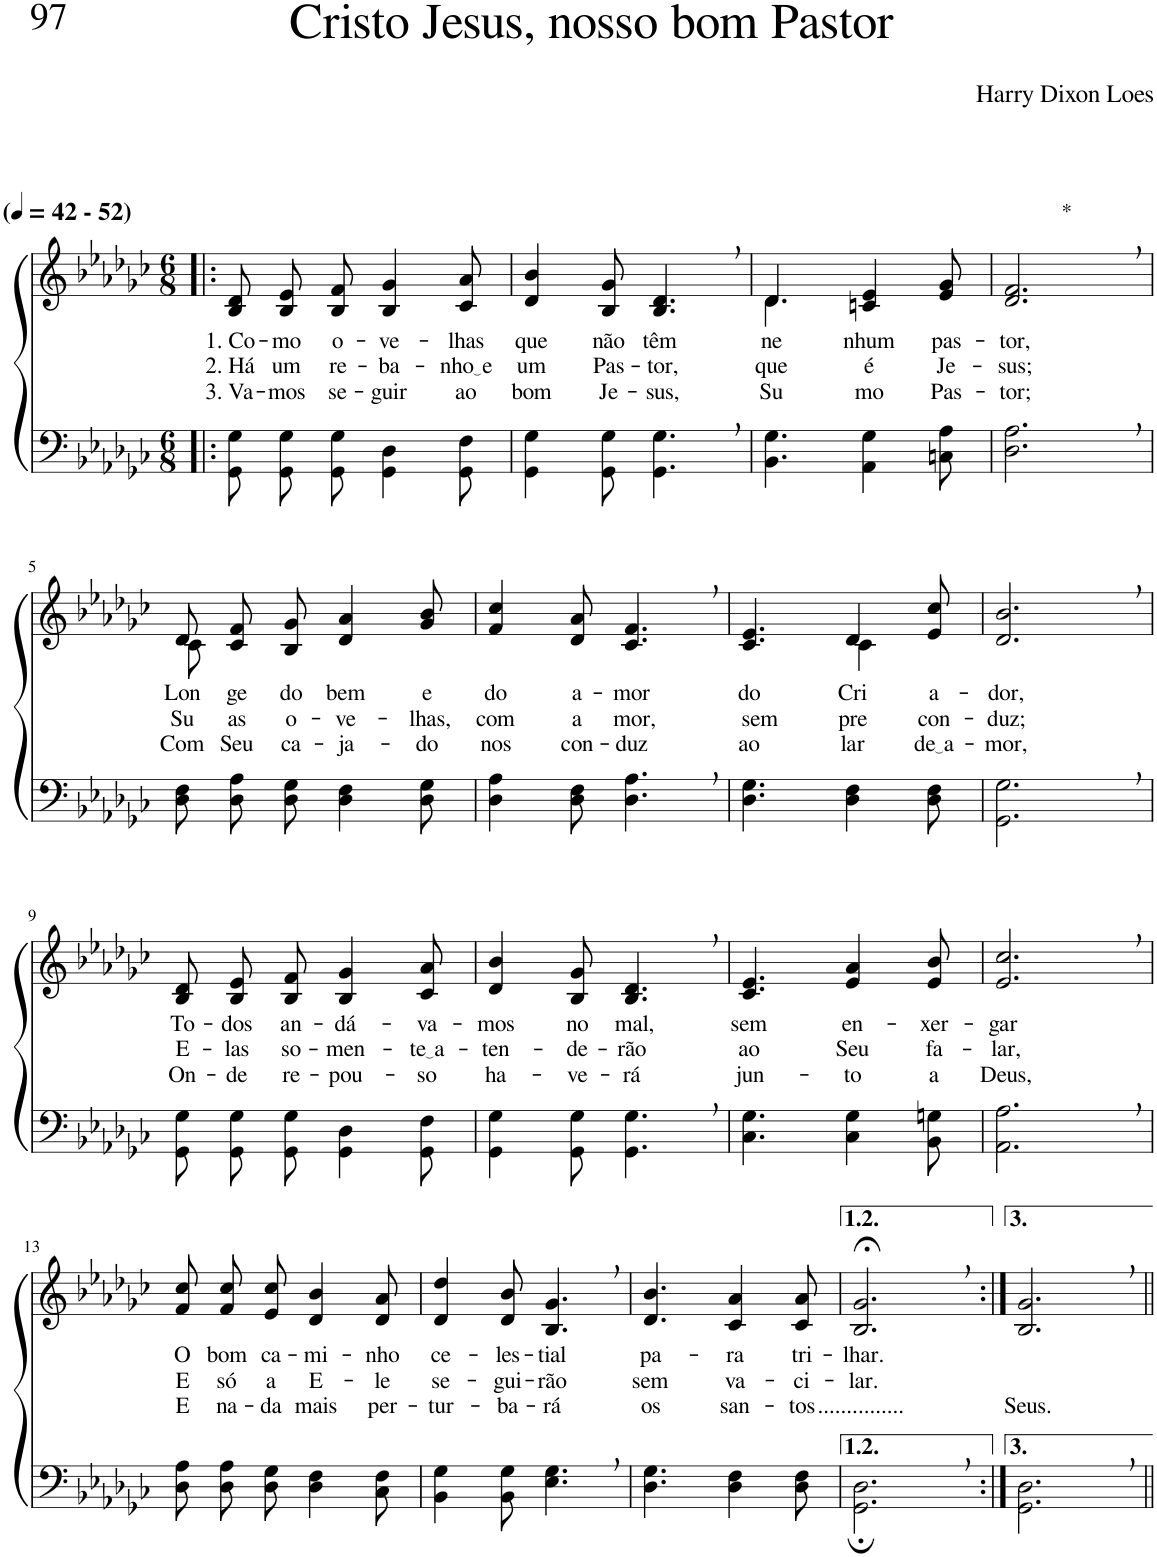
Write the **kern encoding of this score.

**kern	**kern	**text	**text	**text
*part2	*part1	*part1	*part1	*part1
*staff2	*staff1	*staff1	*staff1	*staff1
*I"Parte III e IV	*I"Parte I e II	*	*	*
*clefF4	*clefG2	*	*	*
*Trd-1c-2	*Trd-1c-2	*	*	*
*k[b-e-a-d-g-c-]	*k[b-e-a-d-g-c-]	*	*	*
*M6/8	*M6/8	*	*	*
*MM42	*MM42	*	*	*
=1!|:	=1!|:	=1!|:	=1!|:	=1!|:
!	!LO:TX:a:B:t=(	!	!	!
!	!LO:TX:a:B:t=- 52)	!	!	!
!	!	!LO:LY:b	!LO:LY:b	!LO:LY:b
8GG-/ 8G-/L	8B-/ 8d-/L	1. Co-	2. Há	3. Va-
!	!	!LO:LY:b	!LO:LY:b	!LO:LY:b
8GG-/ 8G-/	8B-/ 8e-/	-mo	um	-mos
!	!	!LO:LY:b	!LO:LY:b	!LO:LY:b
8GG-/ 8G-/J	8B-/ 8f/J	o-	re-	se-
!	!	!LO:LY:b	!LO:LY:b	!LO:LY:b
4GG-\ 4D-\	4B-/ 4g-/	-ve-	-ba-	-guir
!	!	!LO:LY:b	!LO:LY:b	!LO:LY:b
8GG-\ 8F\	8c-/ 8a-/	-lhas	nho e	ao
=2	=2	=2	=2	=2
!	!	!LO:LY:b	!LO:LY:b	!LO:LY:b
4GG-\ 4G-\	4d-/ 4b-/	que	um	bom
!	!	!LO:LY:b	!LO:LY:b	!LO:LY:b
8GG-\ 8G-\	8B-/ 8g-/	não	Pas-	Je-
!	!	!LO:LY:b	!LO:LY:b	!LO:LY:b
4.GG-\, 4.G-\,	4.B-/, 4.d-/,	têm	-tor,	-sus,
=3	=3	=3	=3	=3
*	*^	*	*	*
!	!	!	!LO:LY:b	!LO:LY:b	!LO:LY:b
4.BB-\ 4.G-\	4.d-/	4.d-\	ne-	que	Su-
!	!	!	!LO:LY:b	!LO:LY:b	!LO:LY:b
4AA-\ 4G-\	4cn/ 4e-/	4.ryy	-nhum	é	-mo
!	!	!	!LO:LY:b	!LO:LY:b	!LO:LY:b
8Cn\ 8A-\	8e-/ 8g-/	.	pas-	Je-	Pas-
*	*v	*v	*	*	*
=4	=4	=4	=4	=4
!	!LO:TX:a:t=*	!	!	!
!	!	!LO:LY:b	!LO:LY:b	!LO:LY:b
2.D-\, 2.A-\,	2.d-/, 2.f/,	-tor,	-sus;	-tor;
!!LO:LB:g=z
=5	=5	=5	=5	=5
*	*^	*	*	*
!	!	!	!LO:LY:b	!LO:LY:b	!LO:LY:b
8D-\ 8F\L	8d-/L	8c-\	Lon-	Su-	Com
!	!	!	!LO:LY:b	!LO:LY:b	!LO:LY:b
8D-\ 8A-\	8c-/ 8f/	2ryy	-ge	-as	Seu
!	!	!	!LO:LY:b	!LO:LY:b	!LO:LY:b
8D-\ 8G-\J	8B-/ 8g-/J	.	do	o-	ca-
!	!	!	!LO:LY:b	!LO:LY:b	!LO:LY:b
4D-\ 4F\	4d-/ 4a-/	.	bem	-ve-	-ja-
!	!	!	!LO:LY:b	!LO:LY:b	!LO:LY:b
8D-\ 8G-\	8g-/ 8b-/	8ryy	e	-lhas,	-do
=6	=6	=6	=6	=6	=6
!	!	!	!LO:LY:b	!LO:LY:b	!LO:LY:b
*	*v	*v	*	*	*
4D-\ 4A-\	4f/ 4cc-/	do	com	nos
!	!	!LO:LY:b	!LO:LY:b	!LO:LY:b
8D-\ 8F\	8d-/ 8a-/	a-	a	con-
!	!	!LO:LY:b	!LO:LY:b	!LO:LY:b
4.D-\, 4.A-\,	4.c-/, 4.f/,	-mor	mor,	-duz
=7	=7	=7	=7	=7
!	!	!LO:LY:b	!LO:LY:b	!LO:LY:b
*	*^	*	*	*
4.D-\ 4.G-\	4.c-/ 4.e-/	4.ryy	do	sem-	ao
!	!	!	!LO:LY:b	!LO:LY:b	!LO:LY:b
4D-\ 4F\	4d-/	4c-\	Cri-	-pre	lar
!	!	!	!LO:LY:b	!LO:LY:b	!LO:LY:b
8D-\ 8F\	8e-/ 8cc-/	8ryy	-a-	con-	de a
=8	=8	=8	=8	=8	=8
!	!	!	!LO:LY:b	!LO:LY:b	!LO:LY:b
*	*v	*v	*	*	*
2.GG-\, 2.G-\,	2.d-/, 2.b-/,	-dor,	-duz;	-mor,
!!LO:LB:g=z
=9	=9	=9	=9	=9
!	!	!LO:LY:b	!LO:LY:b	!LO:LY:b
8GG-/ 8G-/L	8B-/ 8d-/L	To-	E-	On-
!	!	!LO:LY:b	!LO:LY:b	!LO:LY:b
8GG-/ 8G-/	8B-/ 8e-/	-dos	-las	-de
!	!	!LO:LY:b	!LO:LY:b	!LO:LY:b
8GG-/ 8G-/J	8B-/ 8f/J	an-	so-	re-
!	!	!LO:LY:b	!LO:LY:b	!LO:LY:b
4GG-\ 4D-\	4B-/ 4g-/	-dá-	-men-	-pou-
!	!	!LO:LY:b	!LO:LY:b	!LO:LY:b
8GG-\ 8F\	8c-/ 8a-/	-va-	te a	-so
=10	=10	=10	=10	=10
!	!	!LO:LY:b	!LO:LY:b	!LO:LY:b
4GG-\ 4G-\	4d-/ 4b-/	-mos	-ten-	ha-
!	!	!LO:LY:b	!LO:LY:b	!LO:LY:b
8GG-\ 8G-\	8B-/ 8g-/	no	-de-	-ve-
!	!	!LO:LY:b	!LO:LY:b	!LO:LY:b
4.GG-\, 4.G-\,	4.B-/, 4.d-/,	mal,	-rão	-rá
=11	=11	=11	=11	=11
!	!	!LO:LY:b	!LO:LY:b	!LO:LY:b
4.C-\ 4.G-\	4.c-/ 4.e-/	sem	ao	jun-
!	!	!LO:LY:b	!LO:LY:b	!LO:LY:b
4C-\ 4G-\	4e-/ 4a-/	en-	Seu	-to
!	!	!LO:LY:b	!LO:LY:b	!LO:LY:b
8BB-\ 8Gn\	8e-/ 8b-/	-xer-	fa-	a
=12	=12	=12	=12	=12
!	!	!LO:LY:b	!LO:LY:b	!LO:LY:b
2.AA-\, 2.A-\,	2.e-/, 2.cc-/,	-gar	-lar,	Deus,
!!LO:LB:g=z
=13	=13	=13	=13	=13
!	!	!LO:LY:b	!LO:LY:b	!LO:LY:b
8D-\ 8A-\L	8f/ 8cc-/L	O	E	E
!	!	!LO:LY:b	!LO:LY:b	!LO:LY:b
8D-\ 8A-\	8f/ 8cc-/	bom	só	na-
!	!	!LO:LY:b	!LO:LY:b	!LO:LY:b
8D-\ 8G-\J	8e-/ 8cc-/J	ca-	a	-da
!	!	!LO:LY:b	!LO:LY:b	!LO:LY:b
4D-\ 4F\	4d-/ 4b-/	-mi-	E-	mais
!	!	!LO:LY:b	!LO:LY:b	!LO:LY:b
8C-\ 8F\	8d-/ 8a-/	-nho	-le	per-
=14	=14	=14	=14	=14
!	!	!LO:LY:b	!LO:LY:b	!LO:LY:b
4BB-\ 4G-\	4d-/ 4dd-/	ce-	se-	-tur-
!	!	!LO:LY:b	!LO:LY:b	!LO:LY:b
8BB-\ 8G-\	8d-/ 8b-/	-les-	-gui-	-ba-
!	!	!LO:LY:b	!LO:LY:b	!LO:LY:b
4.E-\, 4.G-\,	4.B-/, 4.g-/,	-tial	-rão	-rá
=15	=15	=15	=15	=15
!	!	!LO:LY:b	!LO:LY:b	!LO:LY:b
4.D-\ 4.G-\	4.d-/ 4.b-/	pa-	sem	os
!	!	!LO:LY:b	!LO:LY:b	!LO:LY:b
4D-\ 4F\	4c-/ 4a-/	-ra	va-	san-
!	!	!LO:LY:b	!LO:LY:b	!LO:LY:b
8D-\ 8F\	8c-/ 8a-/	tri-	-ci-	-tos
=16	=16	=16	=16	=16
!	!	!LO:LY:b	!LO:LY:b	!LO:LY:b
2.GG-\;, 2.D-\;,	2.B-/;<, 2.g-/;<,	-lhar.	-lar.	...............
=17:|!	=17:|!	=17:|!	=17:|!	=17:|!
!	!	!	!	!LO:LY:b
2.GG-\, 2.D-\,	2.B-/, 2.g-/,	.	.	Seus.
=||	=||	=||	=||	=||
*-	*-	*-	*-	*-
